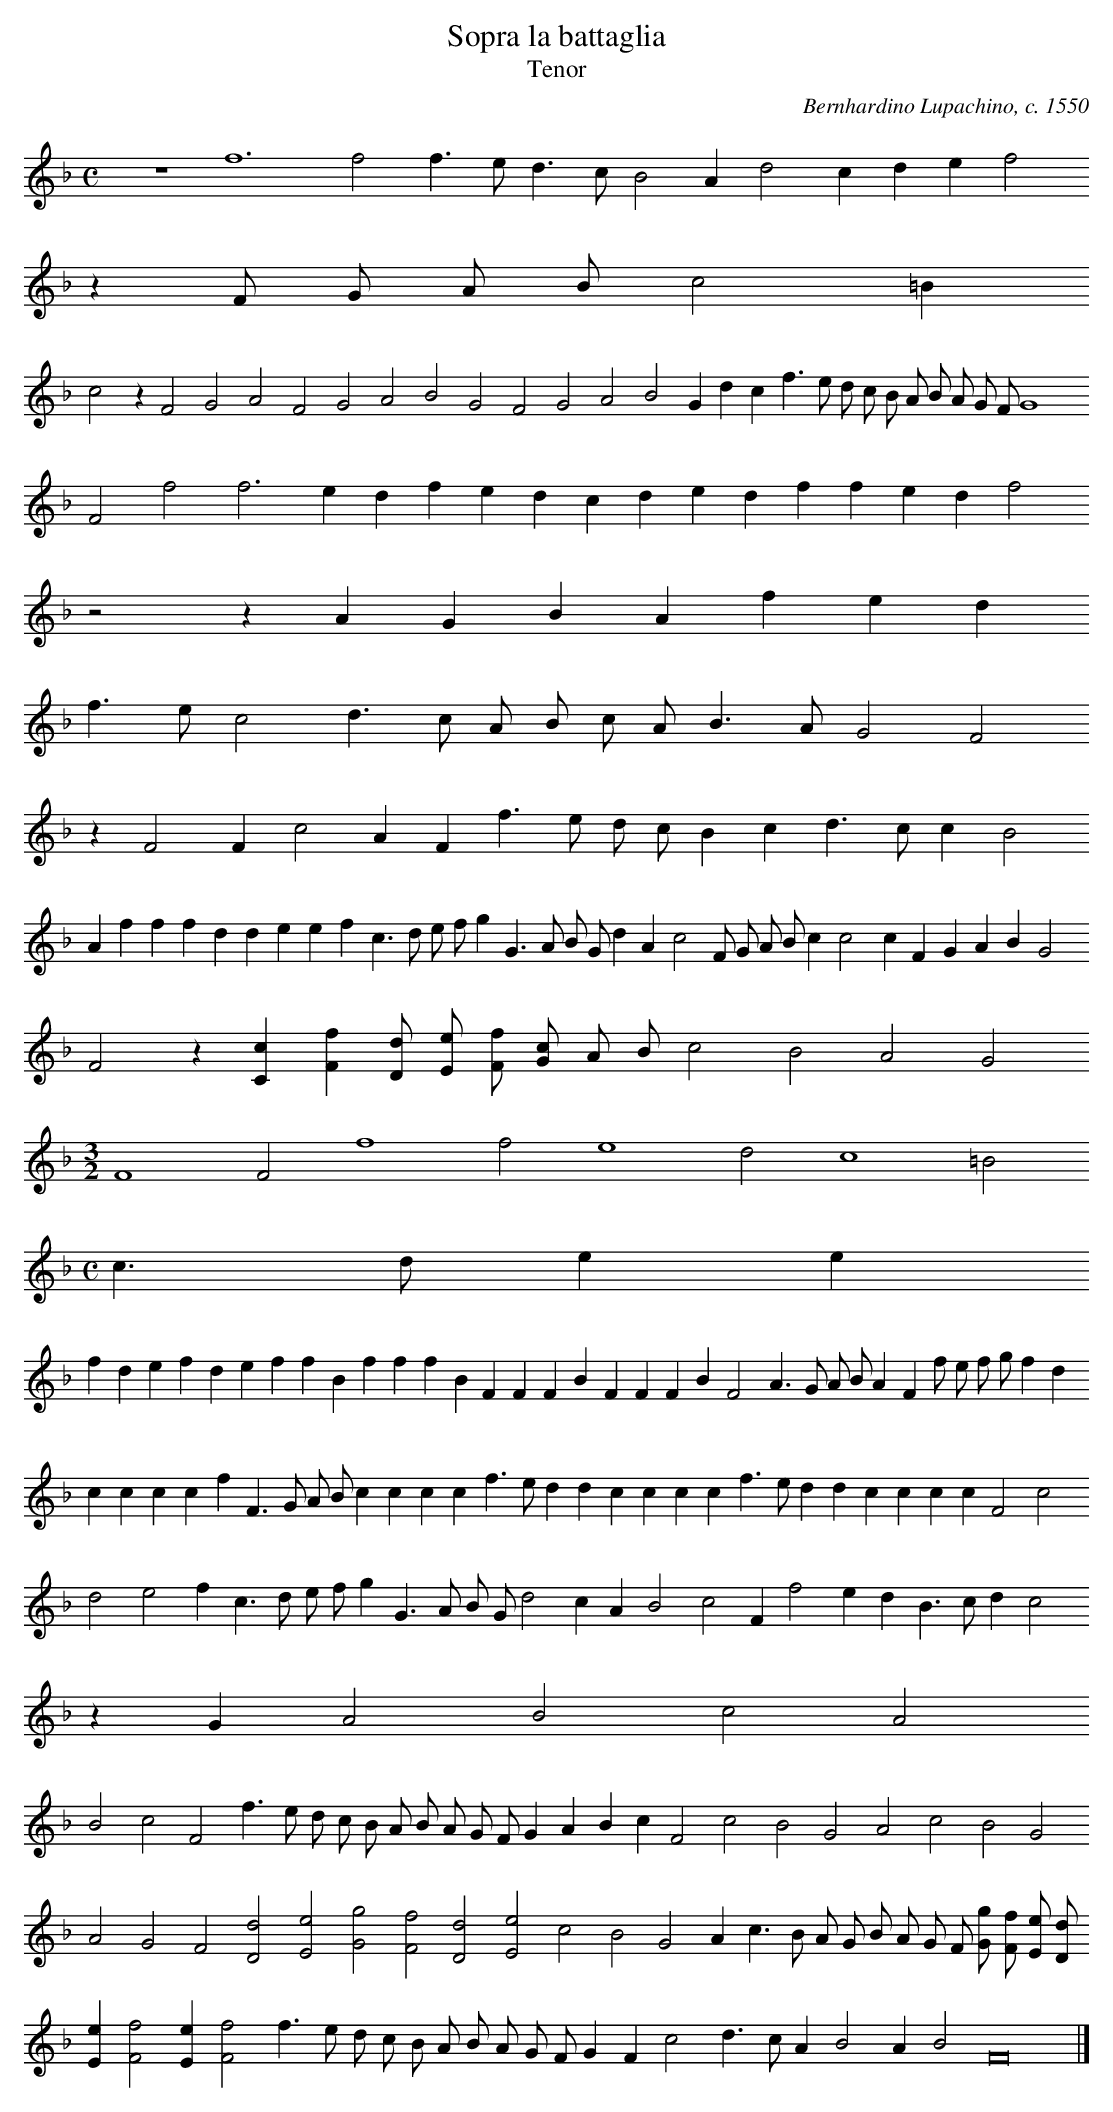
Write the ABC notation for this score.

X:1
T:Sopra la battaglia
T:Tenor
C:Bernhardino Lupachino, c. 1550
M:C
L:1/4
K:F -8va
z4 f6 f2 f > e d > c B2 A d2 c d e f2
z F/ G/ A/ B/ c2 =B
c2 z F2 G2 A2 F2 G2 A2 B2 G2 F2 G2 A2 B2 G d c f > e d/ c/ B/ A/ B/ A/ G/ F/ G4
F2 f2 f3 e d f e d c d e d f f e d f2
z2 z A G B A f e d
f > e c2 d > c A/ B/ c/ A/ B > A G2 F2
z F2 F c2 A F f > e d/ c/ B c d > c c B2
A f f f d d e e f c > d e/ f/ g G > A B/ G/ d A c2 F/ G/ A/ B/ c c2 c F G A B G2
F2 z [c C] [f F] [d/ D/] [e/ E/] [F/ f/] [c/ G/] A/ B/ c2 B2 A2 G2
M:3/2
L:1/2
F2 F f2 f e2 d c2 =B
M:C
L:1/4
c > d e e
f d e f d e f f B f f f B F F F B F F F B F2 A > G A/ B/ A F f/ e/ f/ g/ f d
c c c c f F > G A/ B/ c c c c f > e d d c c c c f > e d d c c c c F2 c2
d2 e2 f c > d e/ f/ g G > A B/ G/ d2 c A B2 c2 F f2 e d B > c d c2
z G A2 B2 c2 A2
B2 c2 F2 f > e d/ c/ B/ A/ B/ A/ G/ F/ G A B c F2 c2 B2 G2 A2 c2 B2 G2
A2 G2 F2 [d2 D2] [e2 E2] [g2 G2] [f2 F2] [d2 D2] [e2 E2] c2 B2 G2 A c > B A/ G/ B/ A/ G/ F/ [g/ G/] [f/F/] [e/E/] [d/D/]
[eE] [f2F2] [eE] [f2 F2] f > e d/ c/ B/ A/ B/ A/ G/ F/ G F c2 d > c A B2 A B2 F8 |]
